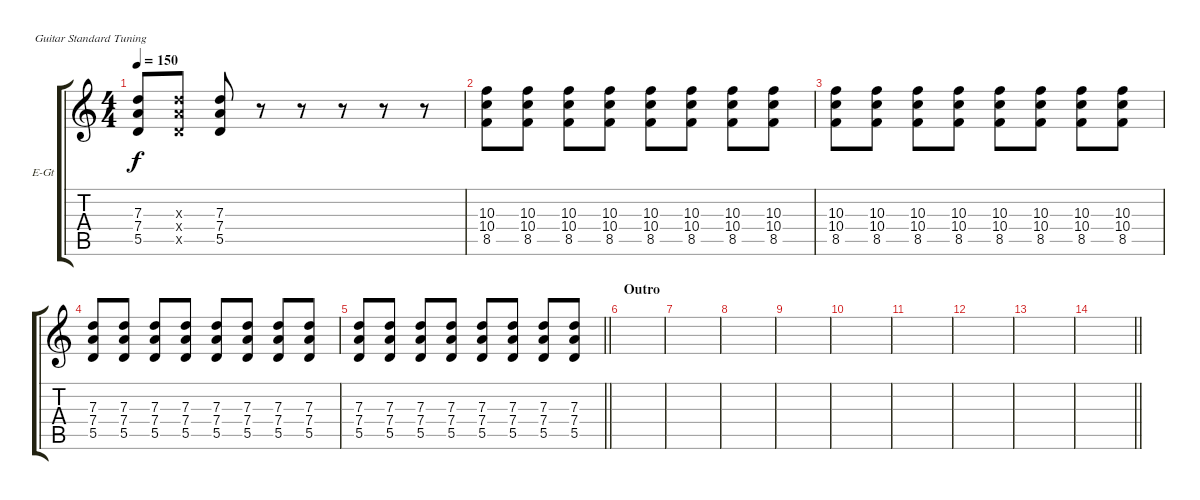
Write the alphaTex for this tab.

\bracketExtendMode groupsimilarinstruments
\firstSystemTrackNameOrientation horizontal
\otherSystemsTrackNameOrientation horizontal
\track ("Jamie Cook Clean" "E-Gt") {instrument electricguitarclean}
\staff {score tabs}
\tuning (E4 B3 G3 D3 A2 E2)
\ts (4 4)
\tempo 150
\clef g2
\scale
0.333333
\ks c
(7.3 7.4 5.5).8{dy f} (7.3{x} 7.4{x} 5.5{x}).8 (7.3 7.4 5.5).8 r.8 r.8 r.8 r.8 r.8 |
\scale
0.333333 (10.3 10.4 8.5).8 (10.3 10.4 8.5).8 (10.3 10.4 8.5).8 (10.3 10.4 8.5).8 (10.3 10.4 8.5).8 (10.3 10.4 8.5).8 (10.3 10.4 8.5).8 (10.3 10.4 8.5).8 |
\scale
0.333333 (10.3 10.4 8.5).8 (10.3 10.4 8.5).8 (10.3 10.4 8.5).8 (10.3 10.4 8.5).8 (10.3 10.4 8.5).8 (10.3 10.4 8.5).8 (10.3 10.4 8.5).8 (10.3 10.4 8.5).8 |
\scale
0.333333 (7.3 7.4 5.5).8 (7.3 7.4 5.5).8 (7.3 7.4 5.5).8 (7.3 7.4 5.5).8 (7.3 7.4 5.5).8 (7.3 7.4 5.5).8 (7.3 7.4 5.5).8 (7.3 7.4 5.5).8 |
\scale
0.333333
\barLineRight lightlight
(7.3 7.4 5.5).8 (7.3 7.4 5.5).8 (7.3 7.4 5.5).8 (7.3 7.4 5.5).8 (7.3 7.4 5.5).8 (7.3 7.4 5.5).8 (7.3 7.4 5.5).8 (7.3 7.4 5.5).8 |
\section ("" "Outro")
\scale
0.333333 |
\scale
0.333333 |
\scale
0.333333 |
\scale
0.333333 |
\scale
0.333333 |
\scale
0.333333 |
\scale
0.333333 |
\scale
0.333333 |
\scale
0.333333
\barLineRight lightlight
|
\scale
0.333333 |
\scale
0.333333
